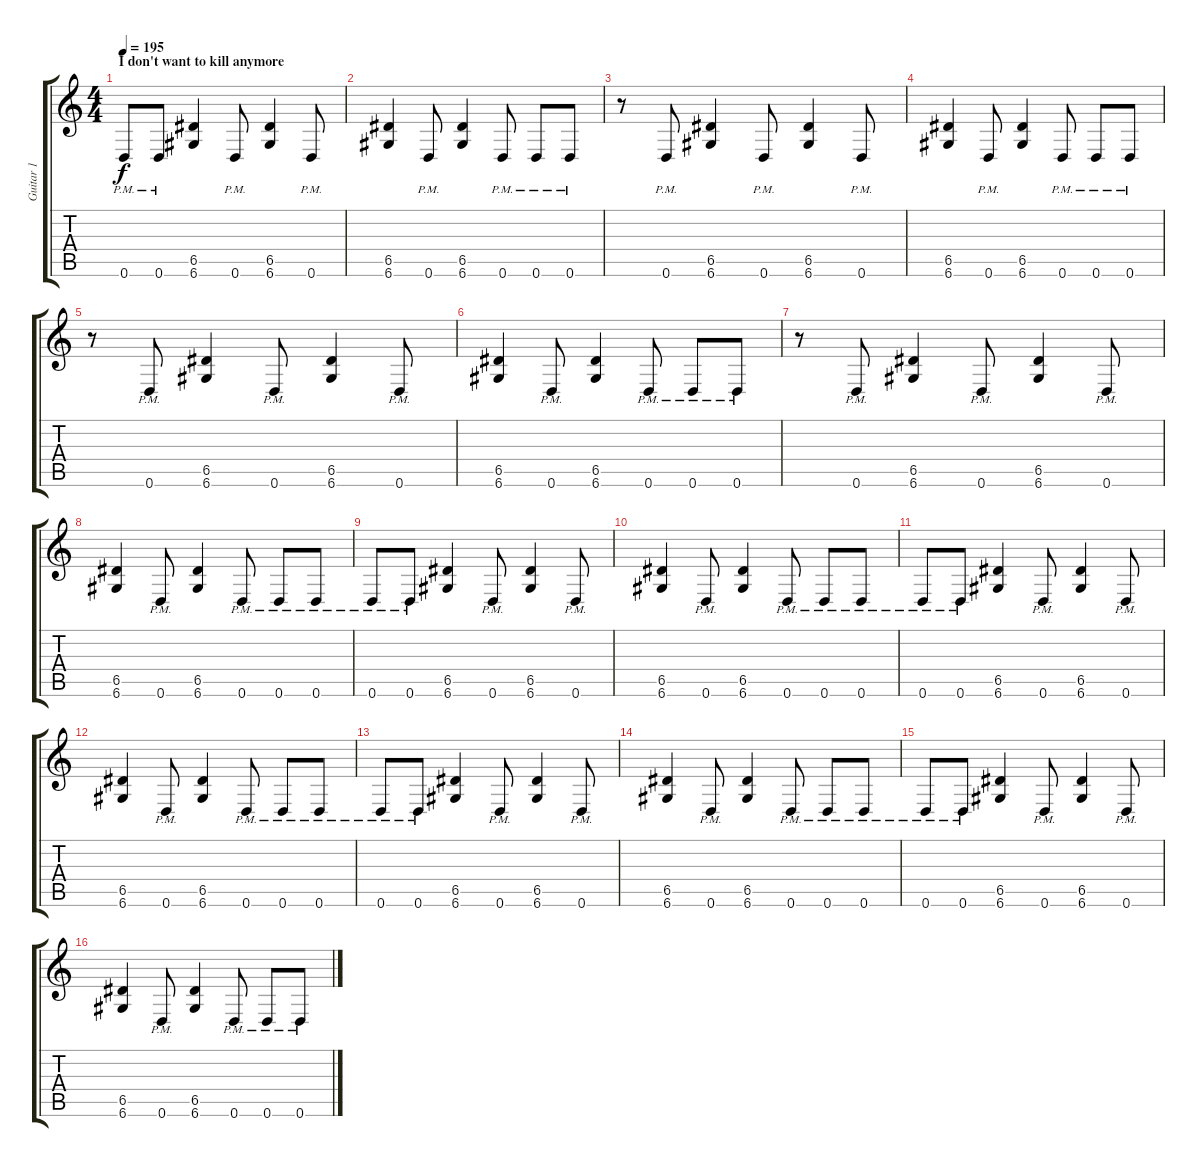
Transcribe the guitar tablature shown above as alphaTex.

\track ("Guitar 1" "Guitar 1") {instrument distortionguitar}
\staff {score tabs}
\tuning (E4 B3 G3 D3 A2 D2) {hide}
\ts (4 4)
\section ("" "I don't want to kill anymore")
\tempo 195
\clef g2
\ks c
0.6{pm}.8{dy f} 0.6{pm}.8 (6.5 6.6).4 0.6{pm}.8 (6.5 6.6).4 0.6{pm}.8 |
(6.5 6.6).4 0.6{pm}.8 (6.5 6.6).4 0.6{pm}.8 0.6{pm}.8 0.6{pm}.8 |
r.8 0.6{pm}.8 (6.5 6.6).4 0.6{pm}.8 (6.5 6.6).4 0.6{pm}.8 |
(6.5 6.6).4 0.6{pm}.8 (6.5 6.6).4 0.6{pm}.8 0.6{pm}.8 0.6{pm}.8 |
r.8 0.6{pm}.8 (6.5 6.6).4 0.6{pm}.8 (6.5 6.6).4 0.6{pm}.8 |
(6.5 6.6).4 0.6{pm}.8 (6.5 6.6).4 0.6{pm}.8 0.6{pm}.8 0.6{pm}.8 |
r.8 0.6{pm}.8 (6.5 6.6).4 0.6{pm}.8 (6.5 6.6).4 0.6{pm}.8 |
(6.5 6.6).4 0.6{pm}.8 (6.5 6.6).4 0.6{pm}.8 0.6{pm}.8 0.6{pm}.8 |
0.6{pm}.8 0.6{pm}.8 (6.5 6.6).4 0.6{pm}.8 (6.5 6.6).4 0.6{pm}.8 |
(6.5 6.6).4 0.6{pm}.8 (6.5 6.6).4 0.6{pm}.8 0.6{pm}.8 0.6{pm}.8 |
0.6{pm}.8 0.6{pm}.8 (6.5 6.6).4 0.6{pm}.8 (6.5 6.6).4 0.6{pm}.8 |
(6.5 6.6).4 0.6{pm}.8 (6.5 6.6).4 0.6{pm}.8 0.6{pm}.8 0.6{pm}.8 |
0.6{pm}.8 0.6{pm}.8 (6.5 6.6).4 0.6{pm}.8 (6.5 6.6).4 0.6{pm}.8 |
(6.5 6.6).4 0.6{pm}.8 (6.5 6.6).4 0.6{pm}.8 0.6{pm}.8 0.6{pm}.8 |
0.6{pm}.8 0.6{pm}.8 (6.5 6.6).4 0.6{pm}.8 (6.5 6.6).4 0.6{pm}.8 |
(6.5 6.6).4 0.6{pm}.8 (6.5 6.6).4 0.6{pm}.8 0.6{pm}.8 0.6{pm}.8
